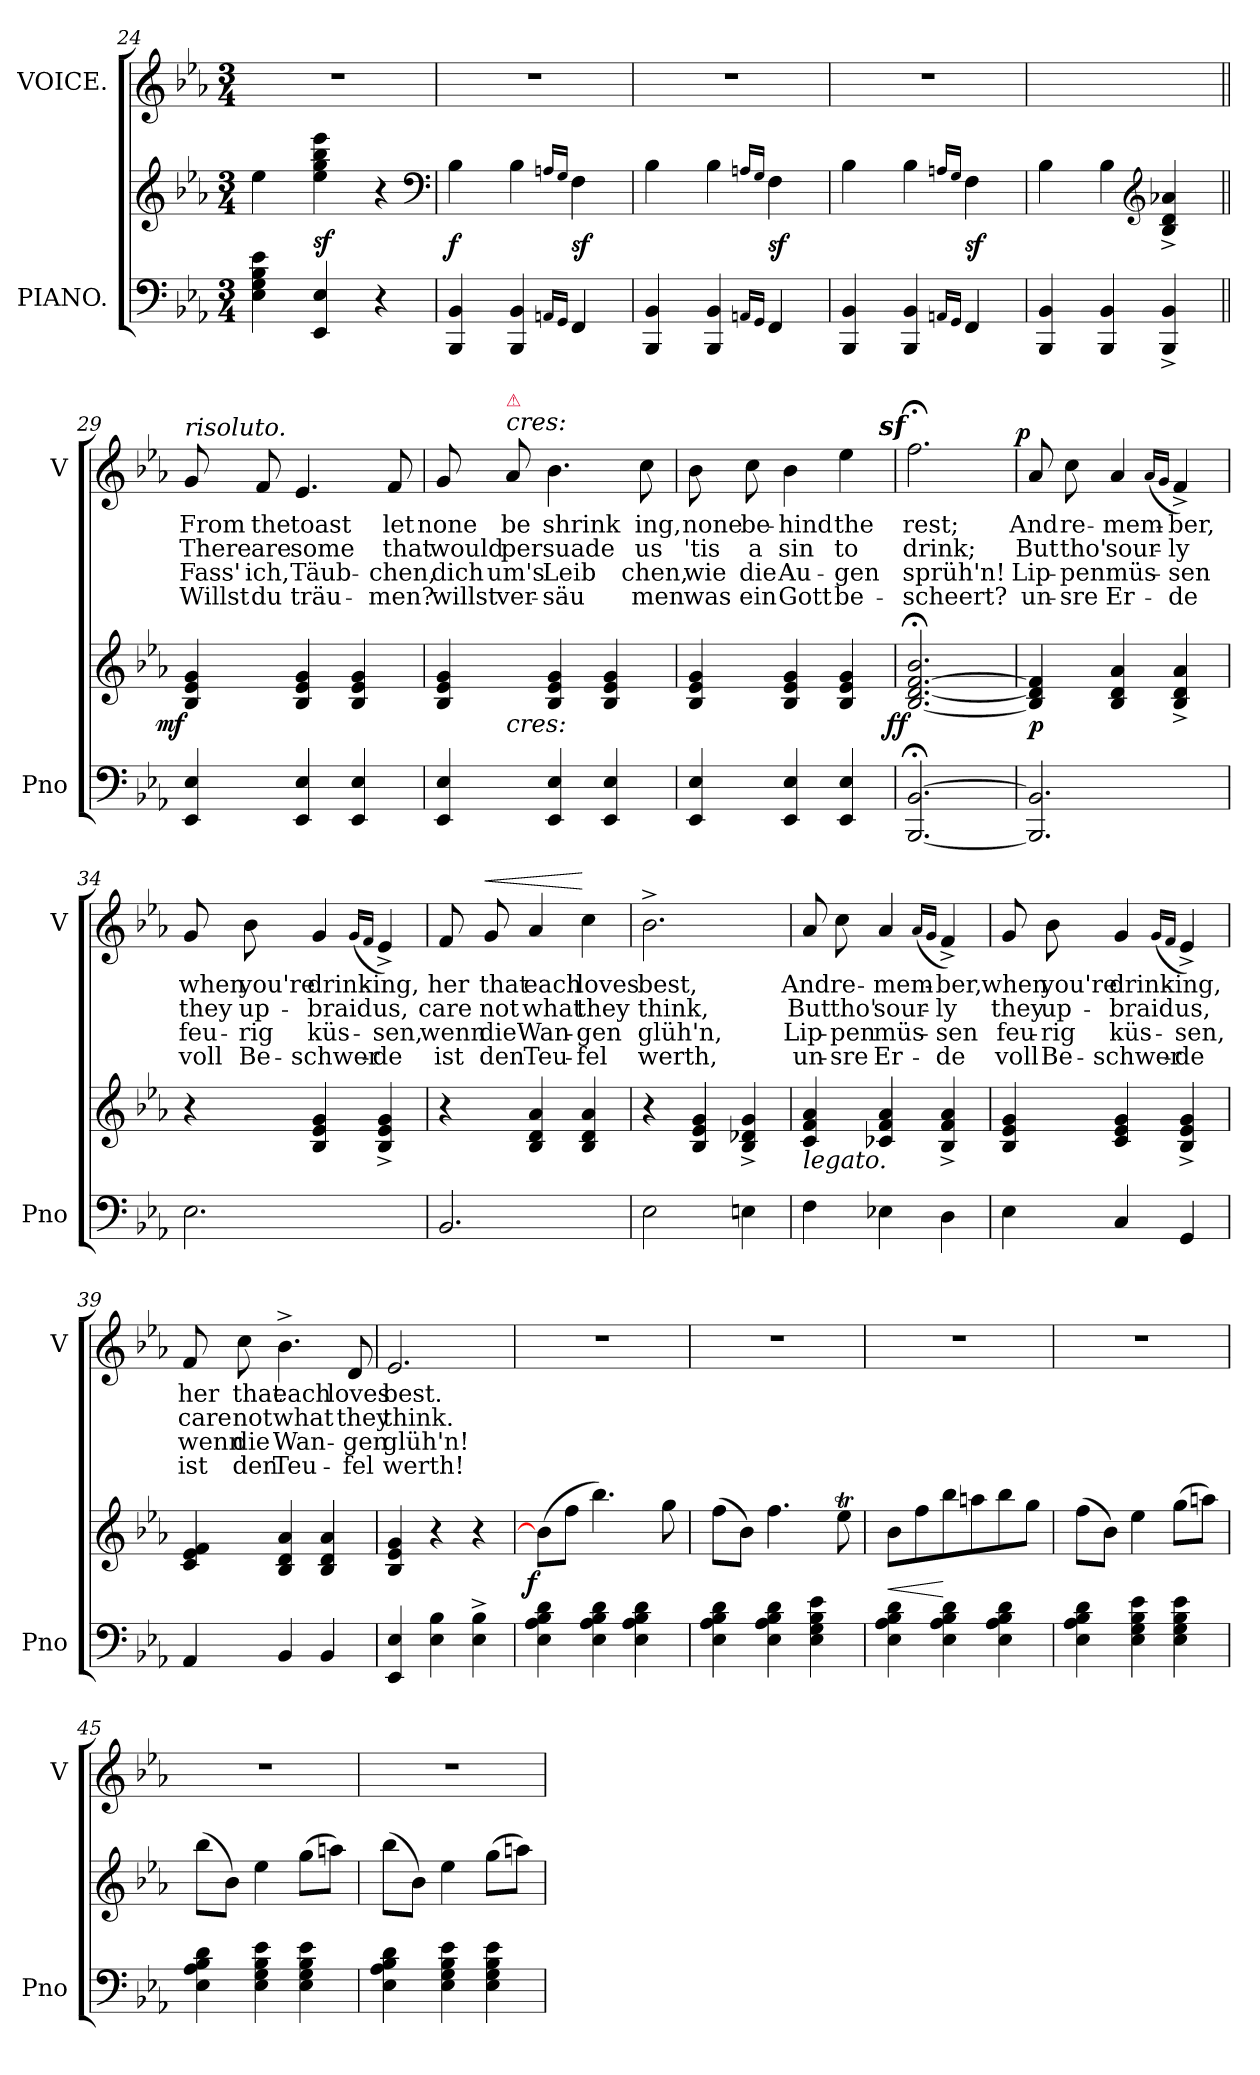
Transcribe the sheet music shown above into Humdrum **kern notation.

**kern	**kern	**dynam	**kern	**text	**text	**text	**text	**dynam
*part2	*part2	*part2	*part1	*part1	*part1	*part1	*part1	*part1
*staff3	*staff2	*staff2/3	*staff1	*staff1	*staff1	*staff1	*staff1	*staff1
*I"PIANO.	*	*	*I"VOICE.	*	*	*	*	*
*I'Pno	*	*	*I'V	*	*	*	*	*
*clefF4	*clefG2	*	*clefG2	*	*	*	*	*
*k[b-e-a-]	*k[b-e-a-]	*	*k[b-e-a-]	*	*	*	*	*
*E-:	*E-:	*	*E-:	*	*	*	*	*
*M3/4	*M3/4	*	*M3/4	*	*	*	*	*
=24	=24	=24	=24	=24	=24	=24	=24	=24
4E- 4G 4B- 4e-	4ee-	.	2.r	.	.	.	.	.
4EE- 4E-	4ee- 4gg 4bb- 4eee-	sf	.	.	.	.	.	.
4r	4r	.	.	.	.	.	.	.
*	*clefF4	*	*	*	*	*	*	*
=25	=25	=25	=25	=25	=25	=25	=25	=25
4BBB-/ 4BB-/	4B-	f	2.r	.	.	.	.	.
4BBB-/ 4BB-/	4B-	.	.	.	.	.	.	.
16qqAAn/LL	16qqAnLL	.	.	.	.	.	.	.
16qqGGJJ	16qqGJJ	.	.	.	.	.	.	.
4FF/	4F	sf	.	.	.	.	.	.
=26	=26	=26	=26	=26	=26	=26	=26	=26
4BBB-/ 4BB-/	4B-	.	2.r	.	.	.	.	.
4BBB-/ 4BB-/	4B-	.	.	.	.	.	.	.
16qqAAn/LL	16qqAnLL	.	.	.	.	.	.	.
16qqGGJJ	16qqGJJ	.	.	.	.	.	.	.
4FF/	4F	sf	.	.	.	.	.	.
=27	=27	=27	=27	=27	=27	=27	=27	=27
4BBB-/ 4BB-/	4B-	.	2.r	.	.	.	.	.
4BBB-/ 4BB-/	4B-	.	.	.	.	.	.	.
16qqAAn/LL	16qqAnLL	.	.	.	.	.	.	.
16qqGGJJ	16qqGJJ	.	.	.	.	.	.	.
4FF/	4F	sf	.	.	.	.	.	.
=28	=28	=28	=28	=28	=28	=28	=28	=28
4BBB-/ 4BB-/	4B-	.	2.rffyy	.	.	.	.	.
4BBB-/ 4BB-/	4B-	.	.	.	.	.	.	.
*	*clefG2	*	*	*	*	*	*	*
4BBB-^>/ 4BB-^>/	4B-^> 4d^> 4a-X^>	.	.	.	.	.	.	.
=29||	=29||	=29||	=29||	=29||	=29||	=29||	=29||	=29||
!	!	!	!LO:TX:a:i:t=risoluto.	!	!	!	!	!
!	!	!LO:DY:rj	!	!	!	!	!	!
4EE- 4E-	4B- 4e- 4g	mf	8g	From	There	Fass'	Willst	.
.	.	.	8f	the	are	ich,	du	.
4EE- 4E-	4B- 4e- 4g	.	4.e-	toast	some	Täub-	träu-	.
4EE- 4E-	4B- 4e- 4g	.	.	.	.	.	.	.
.	.	.	8f	let	that	-chen,	-men?	.
=30	=30	=30	=30	=30	=30	=30	=30	=30
*	*^	*	*	*	*	*	*	*
4EE- 4E-	4B- 4e- 4g	8ryy	.	8g	none	would	dich	willst	.
!	!	!	!	!LO:TX:a:i:t=cres&colon;	!	!	!	!	!
!	!	!	!	!LO:TX:a:color=crimson:t=⚠	!	!	!	!	!
!	!	!LO:TX:c:i:t=cres&colon;	!	!	!	!	!	!	!
.	.	2ryy	.	8a-	be	per	um's	ver-	.
4EE- 4E-	4B- 4e- 4g	.	.	4.b-	shrink	suade	Leib	-säu	.
4EE- 4E-	4B- 4e- 4g	.	.	.	.	.	.	.	.
.	.	8ryy	.	8cc	ing,	us	chen,	men	.
*	*v	*v	*	*	*	*	*	*	*
=31	=31	=31	=31	=31	=31	=31	=31	=31
4EE- 4E-	4B- 4e- 4g	.	8b-	none	'tis	wie	was	.
.	.	.	8cc	be-	a	die	ein	.
4EE- 4E-	4B- 4e- 4g	.	4b-	-hind	sin	Au-	Gott	.
4EE- 4E-	4B- 4e- 4g	.	4ee-	the	-to	-gen	be-	.
=32	=32	=32	=32	=32	=32	=32	=32	=32
!	!	!LO:DY:rj	!LO:DY:rj	!	!	!	!	!
[2.BBB-;/ [2.BB-;/	[2.B-;< [2.d;< [2.f;< 2.b-;<	ff	2.ffz>;<	rest;	drink;	sprüh'n!	-scheert?	.
=33	=33	=33	=33	=33	=33	=33	=33	=33
!	!	!	!	!	!	!	!	!LO:DY:a:rj
2.BBB-]/ 2.BB-]/	4B-] 4d] 4f]	p	8a-	And	But	Lip-	un-	p
.	.	.	8cc	re-	tho'	-pen	-sre	.
.	4B-/ 4d/ 4a-/	.	4a-	-mem-	sour-	müs-	Er-	.
.	.	.	(<16qqa-/LL	.	.	.	.	.
.	.	.	16qqg/JJ	.	.	.	.	.
.	4B-^>/ 4d^>/ 4a-^>/	.	4f^>)	-ber,	-ly	-sen	-de	.
=34	=34	=34	=34	=34	=34	=34	=34	=34
2.E-\	4r	.	8g	when	they	feu-	voll	.
.	.	.	8b-	you're	up-	-rig	Be-	.
.	4B-/ 4e-/ 4g/	.	4g	drink-	-braid	küs-	-schwer-	.
.	.	.	(<16qqg/LL	.	.	.	.	.
.	.	.	16qqf/JJ	.	.	.	.	.
.	4B-^>/ 4e-^>/ 4g^>/	.	4e-^>)	-ing,	us,	-sen,	-de	.
=35	=35	=35	=35	=35	=35	=35	=35	=35
2.BB-/	4r	.	8f	her	care	wenn	ist	.
!	!	!	!	!	!	!	!	!LO:HP:a
.	.	.	8g	that	not	die	den	<
.	4B- 4d 4a-	.	4a-	each	what	Wan-	Teu-	.
.	4B- 4d 4a-	.	4cc	loves	they	-gen	-fel	[
=36	=36	=36	=36	=36	=36	=36	=36	=36
2E-\	4r	.	2.b-^>	best,	think,	glüh'n,	werth,	.
.	4B- 4e- 4g	.	.	.	.	.	.	.
4En	4B-^> 4d-X^> 4g^>	.	.	.	.	.	.	.
=37	=37	=37	=37	=37	=37	=37	=37	=37
!	!LO:TX:b:i:t=legato.	!	!	!	!	!	!	!
4F	4c 4f 4a-	.	8a-	And	But	Lip-	un-	.
.	.	.	8cc	re-	tho'	-pen	-sre	.
4E-X\	4c-X 4f 4a-	.	4a-	-mem-	sour-	müs-	Er-	.
.	.	.	(<16qqa-/LL	.	.	.	.	.
.	.	.	16qqg/JJ	.	.	.	.	.
4D	4B-^> 4f^> 4a-^>	.	4f^>)	-ber,	-ly	-sen	-de	.
=38	=38	=38	=38	=38	=38	=38	=38	=38
4E-	4B- 4e- 4g	.	8g	when	they	feu-	voll	.
.	.	.	8b-	you're	up-	-rig	Be-	.
4C	4c 4e- 4g	.	4g	drink-	-braid	küs-	-schwer-	.
.	.	.	(<16qqg/LL	.	.	.	.	.
.	.	.	16qqf/JJ	.	.	.	.	.
4GG	4B-^> 4e-^> 4g^>	.	4e-^>)	-ing,	us,	-sen,	-de	.
=39	=39	=39	=39	=39	=39	=39	=39	=39
4AA-/	4c 4e- 4f	.	8f	her	care	wenn	ist	.
.	.	.	8cc	that	not	die	den	.
4BB-	4B- 4d 4a-	.	4.b-^>	each	what	Wan-	Teu-	.
4BB-	4B- 4d 4a-	.	.	.	.	.	.	.
.	.	.	8d	loves	they	-gen	-fel	.
=40	=40	=40	=40	=40	=40	=40	=40	=40
4EE-/ 4E-/	4B- 4e- 4g	.	2.e-	best.	think.	glüh'n!	werth!	.
4E-\ 4B-\	4r	.	.	.	.	.	.	.
4E-^>\ 4B-^>\	4r	.	.	.	.	.	.	.
=41	=41	=41	=41	=41	=41	=41	=41	=41
!	!	!LO:DY:rj	!	!	!	!	!	!
4E- 4A- 4B- 4d	(>8b-\L]	f	2.r	.	.	.	.	.
.	8ffJ	.	.	.	.	.	.	.
4E- 4A- 4B- 4d	4.bb-)	.	.	.	.	.	.	.
4E- 4A- 4B- 4d	.	.	.	.	.	.	.	.
.	8gg	.	.	.	.	.	.	.
=42	=42	=42	=42	=42	=42	=42	=42	=42
4E- 4A- 4B- 4d	(>8ffL	.	2.r	.	.	.	.	.
.	8b-J)	.	.	.	.	.	.	.
4E- 4A- 4B- 4d	4.ff	.	.	.	.	.	.	.
4E- 4G 4B- 4e-	.	.	.	.	.	.	.	.
.	8ee-T	.	.	.	.	.	.	.
=43	=43	=43	=43	=43	=43	=43	=43	=43
4E- 4A- 4B- 4d	8b-L	<	2.r	.	.	.	.	.
.	8ff	.	.	.	.	.	.	.
4E- 4A- 4B- 4d	8bb-	[	.	.	.	.	.	.
.	8aan	.	.	.	.	.	.	.
4E- 4A- 4B- 4d	8bb-	.	.	.	.	.	.	.
.	8ggJ	.	.	.	.	.	.	.
=44	=44	=44	=44	=44	=44	=44	=44	=44
4E- 4A- 4B- 4d	(>8ffL	.	2.r	.	.	.	.	.
.	8b-J)	.	.	.	.	.	.	.
4E- 4G 4B- 4e-	4ee-	.	.	.	.	.	.	.
4E- 4G 4B- 4e-	(>8ggL	.	.	.	.	.	.	.
.	8aanJ)	.	.	.	.	.	.	.
=45	=45	=45	=45	=45	=45	=45	=45	=45
4E- 4A- 4B- 4d	(>8bb-L	.	2.r	.	.	.	.	.
.	8b-J)	.	.	.	.	.	.	.
4E- 4G 4B- 4e-	4ee-	.	.	.	.	.	.	.
4E- 4G 4B- 4e-	(>8ggL	.	.	.	.	.	.	.
.	8aanJ)	.	.	.	.	.	.	.
=46	=46	=46	=46	=46	=46	=46	=46	=46
4E- 4A- 4B- 4d	(>8bb-L	.	2.r	.	.	.	.	.
.	8b-J)	.	.	.	.	.	.	.
4E- 4G 4B- 4e-	4ee-	.	.	.	.	.	.	.
4E- 4G 4B- 4e-	(>8ggL	.	.	.	.	.	.	.
.	8aanJ)	.	.	.	.	.	.	.
=	=	=	=	=	=	=	=	=
*-	*-	*-	*-	*-	*-	*-	*-	*-
